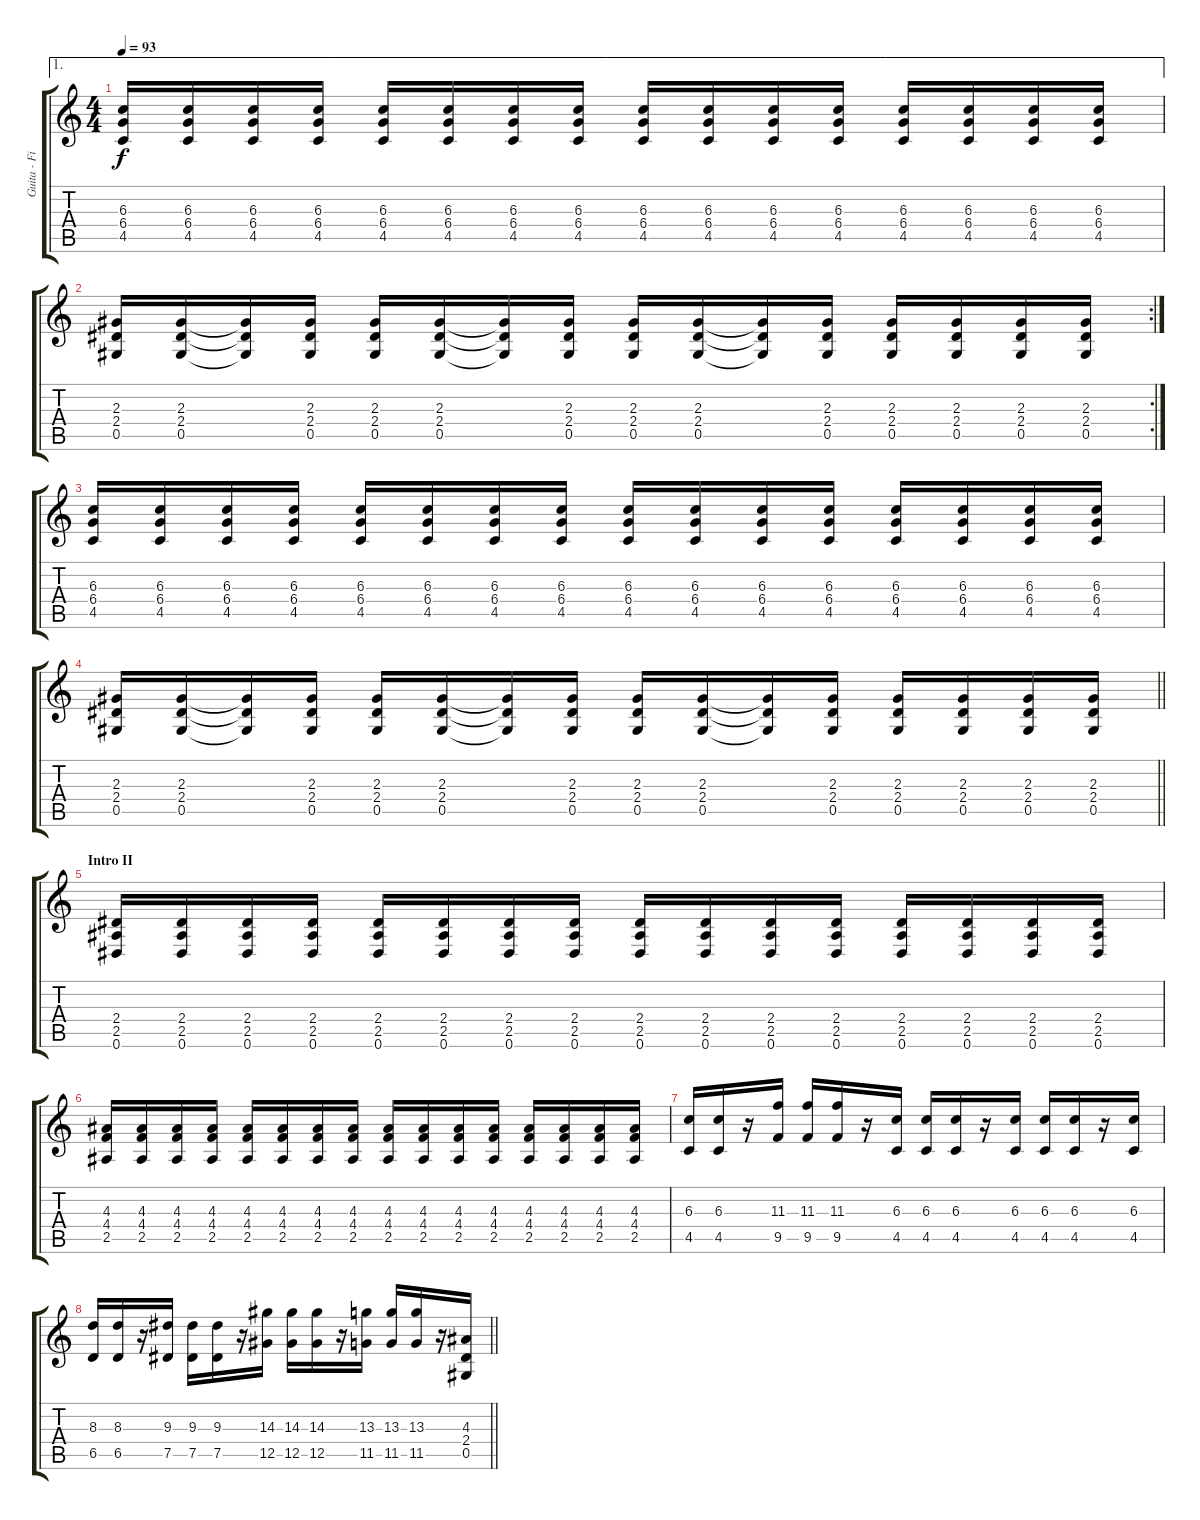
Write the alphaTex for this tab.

\track ("Guita - Fi" "Guita - Fi") {instrument overdrivenguitar}
\staff {score tabs}
\tuning (Eb4 Bb3 Gb3 Db3 Ab2 Eb2) {hide}
\ae 1
\ts (4 4)
\tempo 93
\clef g2
\ks c
(6.3 6.4 4.5).16{dy f} (6.3 6.4 4.5).16 (6.3 6.4 4.5).16 (6.3 6.4 4.5).16 (6.3 6.4 4.5).16 (6.3 6.4 4.5).16 (6.3 6.4 4.5).16 (6.3 6.4 4.5).16 (6.3 6.4 4.5).16 (6.3 6.4 4.5).16 (6.3 6.4 4.5).16 (6.3 6.4 4.5).16 (6.3 6.4 4.5).16 (6.3 6.4 4.5).16 (6.3 6.4 4.5).16 (6.3 6.4 4.5).16 |
\rc 2
(2.3 2.4 0.5).16 (2.3 2.4 0.5).16 (2.3{t} 2.4{t} 0.5{t}).16 (2.3 2.4 0.5).16 (2.3 2.4 0.5).16 (2.3 2.4 0.5).16 (2.3{t} 2.4{t} 0.5{t}).16 (2.3 2.4 0.5).16 (2.3 2.4 0.5).16 (2.3 2.4 0.5).16 (2.3{t} 2.4{t} 0.5{t}).16 (2.3 2.4 0.5).16 (2.3 2.4 0.5).16 (2.3 2.4 0.5).16 (2.3 2.4 0.5).16 (2.3 2.4 0.5).16 |
(6.3 6.4 4.5).16 (6.3 6.4 4.5).16 (6.3 6.4 4.5).16 (6.3 6.4 4.5).16 (6.3 6.4 4.5).16 (6.3 6.4 4.5).16 (6.3 6.4 4.5).16 (6.3 6.4 4.5).16 (6.3 6.4 4.5).16 (6.3 6.4 4.5).16 (6.3 6.4 4.5).16 (6.3 6.4 4.5).16 (6.3 6.4 4.5).16 (6.3 6.4 4.5).16 (6.3 6.4 4.5).16 (6.3 6.4 4.5).16 |
\barLineRight lightlight
(2.3 2.4 0.5).16 (2.3 2.4 0.5).16 (2.3{t} 2.4{t} 0.5{t}).16 (2.3 2.4 0.5).16 (2.3 2.4 0.5).16 (2.3 2.4 0.5).16 (2.3{t} 2.4{t} 0.5{t}).16 (2.3 2.4 0.5).16 (2.3 2.4 0.5).16 (2.3 2.4 0.5).16 (2.3{t} 2.4{t} 0.5{t}).16 (2.3 2.4 0.5).16 (2.3 2.4 0.5).16 (2.3 2.4 0.5).16 (2.3 2.4 0.5).16 (2.3 2.4 0.5).16 |
\section ("" "Intro II")
(2.4 2.5 0.6).16 (2.4 2.5 0.6).16 (2.4 2.5 0.6).16 (2.4 2.5 0.6).16 (2.4 2.5 0.6).16 (2.4 2.5 0.6).16 (2.4 2.5 0.6).16 (2.4 2.5 0.6).16 (2.4 2.5 0.6).16 (2.4 2.5 0.6).16 (2.4 2.5 0.6).16 (2.4 2.5 0.6).16 (2.4 2.5 0.6).16 (2.4 2.5 0.6).16 (2.4 2.5 0.6).16 (2.4 2.5 0.6).16 |
(4.3 4.4 2.5).16 (4.3 4.4 2.5).16 (4.3 4.4 2.5).16 (4.3 4.4 2.5).16 (4.3 4.4 2.5).16 (4.3 4.4 2.5).16 (4.3 4.4 2.5).16 (4.3 4.4 2.5).16 (4.3 4.4 2.5).16 (4.3 4.4 2.5).16 (4.3 4.4 2.5).16 (4.3 4.4 2.5).16 (4.3 4.4 2.5).16 (4.3 4.4 2.5).16 (4.3 4.4 2.5).16 (4.3 4.4 2.5).16 |
(6.3 4.5).16 (6.3 4.5).16 r.16 (11.3 9.5).16 (11.3 9.5).16 (11.3 9.5).16 r.16 (6.3 4.5).16 (6.3 4.5).16 (6.3 4.5).16 r.16 (6.3 4.5).16 (6.3 4.5).16 (6.3 4.5).16 r.16 (6.3 4.5).16 |
\barLineRight lightlight
(8.3 6.5).16 (8.3 6.5).16 r.16 (9.3 7.5).16 (9.3 7.5).16 (9.3 7.5).16 r.16 (14.3 12.5).16 (14.3 12.5).16 (14.3 12.5).16 r.16 (13.3 11.5).16 (13.3 11.5).16 (13.3 11.5).16 r.16 (4.3 2.4 0.5).16
